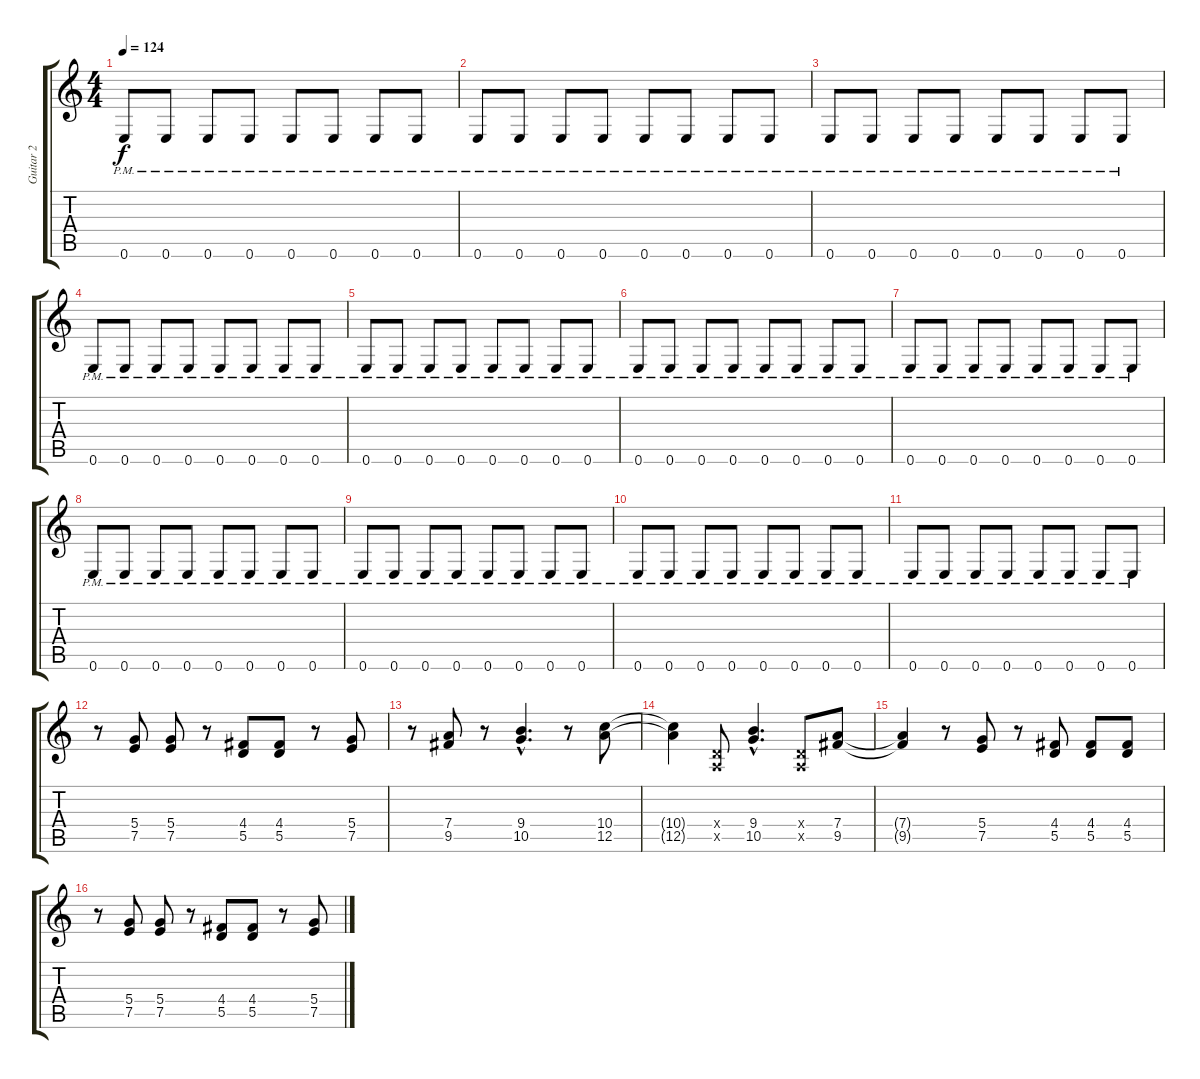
\track ("Guitar 2" "Guitar 2") {instrument overdrivenguitar}
\staff {score tabs}
\tuning (E4 B3 G3 D3 A2 E2) {hide}
\ts (4 4)
\tempo 124
\clef g2
\ks c
0.6{pm}.8{dy f} 0.6{pm}.8 0.6{pm}.8 0.6{pm}.8 0.6{pm}.8 0.6{pm}.8 0.6{pm}.8 0.6{pm}.8 |
0.6{pm}.8 0.6{pm}.8 0.6{pm}.8 0.6{pm}.8 0.6{pm}.8 0.6{pm}.8 0.6{pm}.8 0.6{pm}.8 |
0.6{pm}.8 0.6{pm}.8 0.6{pm}.8 0.6{pm}.8 0.6{pm}.8 0.6{pm}.8 0.6{pm}.8 0.6{pm}.8 |
0.6{pm}.8 0.6{pm}.8 0.6{pm}.8 0.6{pm}.8 0.6{pm}.8 0.6{pm}.8 0.6{pm}.8 0.6{pm}.8 |
0.6{pm}.8 0.6{pm}.8 0.6{pm}.8 0.6{pm}.8 0.6{pm}.8 0.6{pm}.8 0.6{pm}.8 0.6{pm}.8 |
0.6{pm}.8 0.6{pm}.8 0.6{pm}.8 0.6{pm}.8 0.6{pm}.8 0.6{pm}.8 0.6{pm}.8 0.6{pm}.8 |
0.6{pm}.8 0.6{pm}.8 0.6{pm}.8 0.6{pm}.8 0.6{pm}.8 0.6{pm}.8 0.6{pm}.8 0.6{pm}.8 |
0.6{pm}.8 0.6{pm}.8 0.6{pm}.8 0.6{pm}.8 0.6{pm}.8 0.6{pm}.8 0.6{pm}.8 0.6{pm}.8 |
0.6{pm}.8 0.6{pm}.8 0.6{pm}.8 0.6{pm}.8 0.6{pm}.8 0.6{pm}.8 0.6{pm}.8 0.6{pm}.8 |
0.6{pm}.8 0.6{pm}.8 0.6{pm}.8 0.6{pm}.8 0.6{pm}.8 0.6{pm}.8 0.6{pm}.8 0.6{pm}.8 |
0.6{pm}.8 0.6{pm}.8 0.6{pm}.8 0.6{pm}.8 0.6{pm}.8 0.6{pm}.8 0.6{pm}.8 0.6{pm}.8 |
r.8 (5.4 7.5).8{volume 12} (5.4 7.5).8 r.8 (4.4 5.5).8 (4.4 5.5).8 r.8 (5.4 7.5).8 |
r.8 (7.4 9.5).8 r.8 (9.4{hac} 10.5{hac}).4{d} r.8 (10.4 12.5).8 |
(10.4{t} 12.5{t}).4 (0.4{x} 0.5{x}).8 (9.4{hac} 10.5{hac}).4{d} (0.4{x} 0.5{x}).8 (7.4 9.5).8 |
(7.4{t} 9.5{t}).4 r.8 (5.4 7.5).8 r.8 (4.4 5.5).8 (4.4 5.5).8 (4.4 5.5).8 |
r.8 (5.4 7.5).8 (5.4 7.5).8 r.8 (4.4 5.5).8 (4.4 5.5).8 r.8 (5.4 7.5).8
